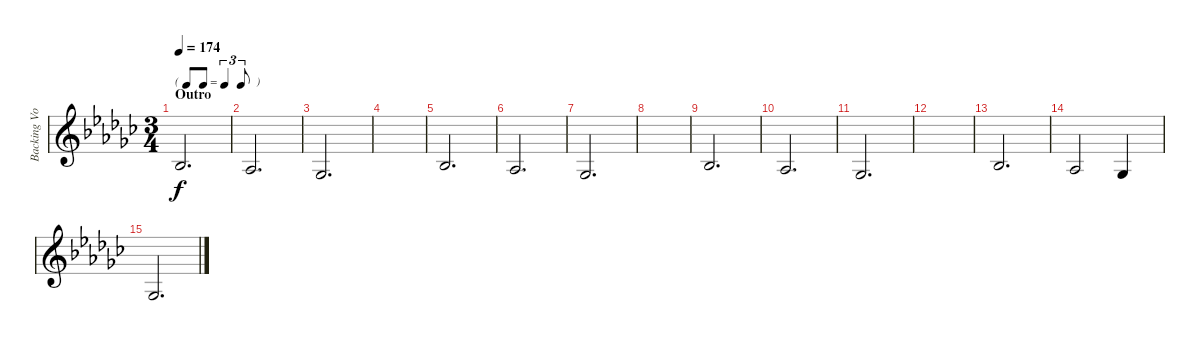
\track ("Backing Vocals" "Backing Vo") {instrument voiceoohs}
\staff {score}
\tuning (E4 B3 G3 D3 A2 E2) {hide}
\ts (3 4)
\tf triplet8th
\section ("" "Outro")
\tempo 174
\clef g2
\ks ebminor
3.3.2{d dy f} |
1.3.2{d} |
4.4.2{d} |
|
3.3.2{d} |
1.3.2{d} |
4.4.2{d} |
|
3.3.2{d} |
1.3.2{d} |
4.4.2{d} |
|
3.3.2{d} |
1.3.2 4.4.4 |
4.4.2{d}
